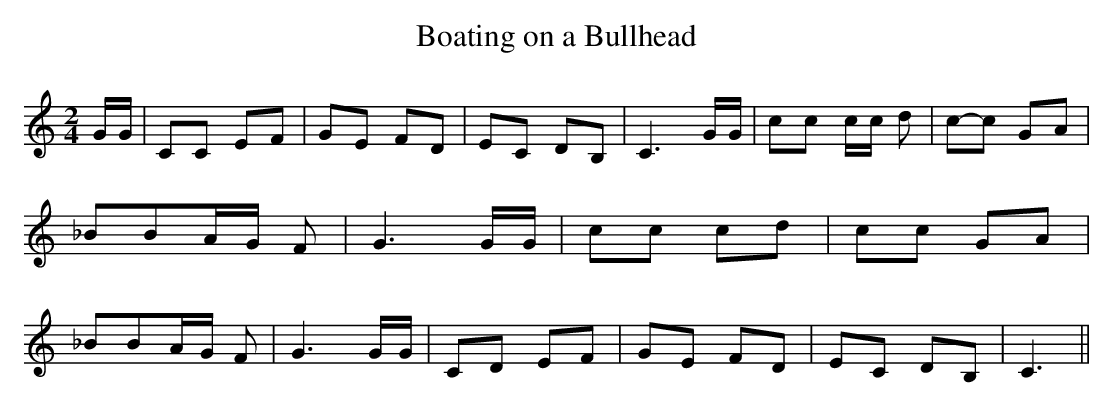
X:1
T:Boating on a Bullhead
M:2/4
L:1/8
K:C
 G/2G/2| CC EF|G-E FD| EC DB,| C3 G/2G/2| cc c/2c/2 d|c-c GA| _BBA/2-G/2 F|\
 G3 G/2G/2| cc cd| cc GA| _BBA/2-G/2 F| G3 G/2G/2| CD EF| GE FD| EC DB,|\
 C3||
